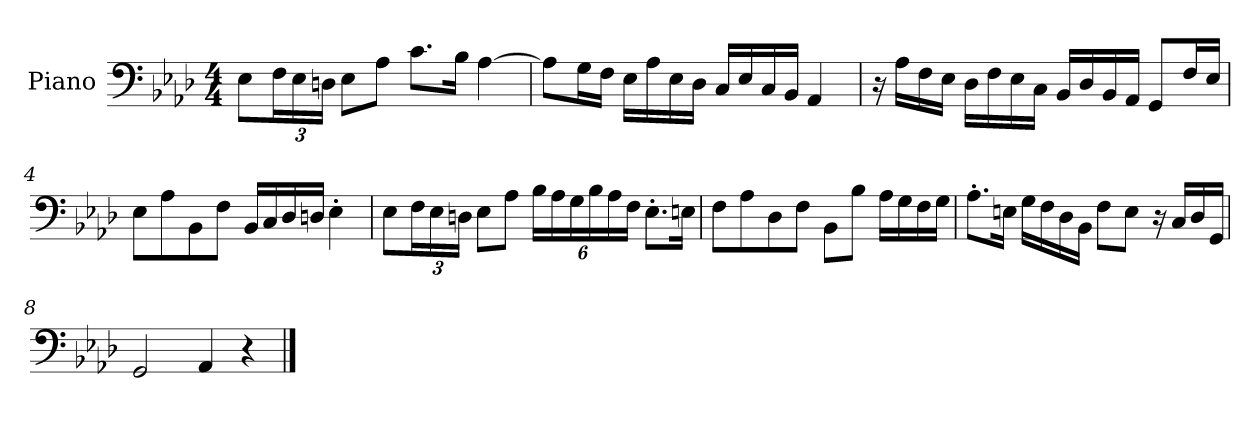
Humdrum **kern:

**kern
*part1
*staff1
*I"Piano
*I'Pno.
*clefF4
*k[b-e-a-d-]
*M4/4
*MM120
=1
8E-\L
*Xbrackettup
24F\L
24E-\
24Dn\JJ
8E-\L
8A-\J
8.c\L
16B-\Jk
[4A-\
=2
8A-\L]
16G\L
16F\JJ
16E-\LL
16A-\
16E-\
16D-\JJ
16C/LL
16E-/
16C/
16BB-/JJ
4AA-/
=3
16r
16A-\LL
16F\
16E-\JJ
16D-\LL
16F\
16E-\
16C\JJ
16BB-/LL
16D-/
16BB-/
16AA-/JJ
8GG/L
16F/L
16E-/JJ
!!LO:LB:g=z
=4
8E-\L
8A-\
8BB-\
8F\J
16BB-/LL
16C/
16D-/
16Dn/JJ
4E-'\
=5
8E-\L
24F\L
24E-\
24Dn\JJ
8E-\L
8A-\J
24B-\LL
24A-\
24G\
24B-\
24A-\
24F\JJ
8.E-'\L
16En\Jk
=6
8F\L
8A-\
8D-\
8F\J
8BB-\L
8B-\J
16A-\LL
16G\
16F\
16G\JJ
!!LO:LB:g=z
=7
8.A-'\L
16En\Jk
16G\LL
16F\
16D-\
16BB-\JJ
8F\L
8E\J
16r
16C/LL
16D-/
16GG/JJ
=8
2GG/
4AA-/
4r
==
*-
